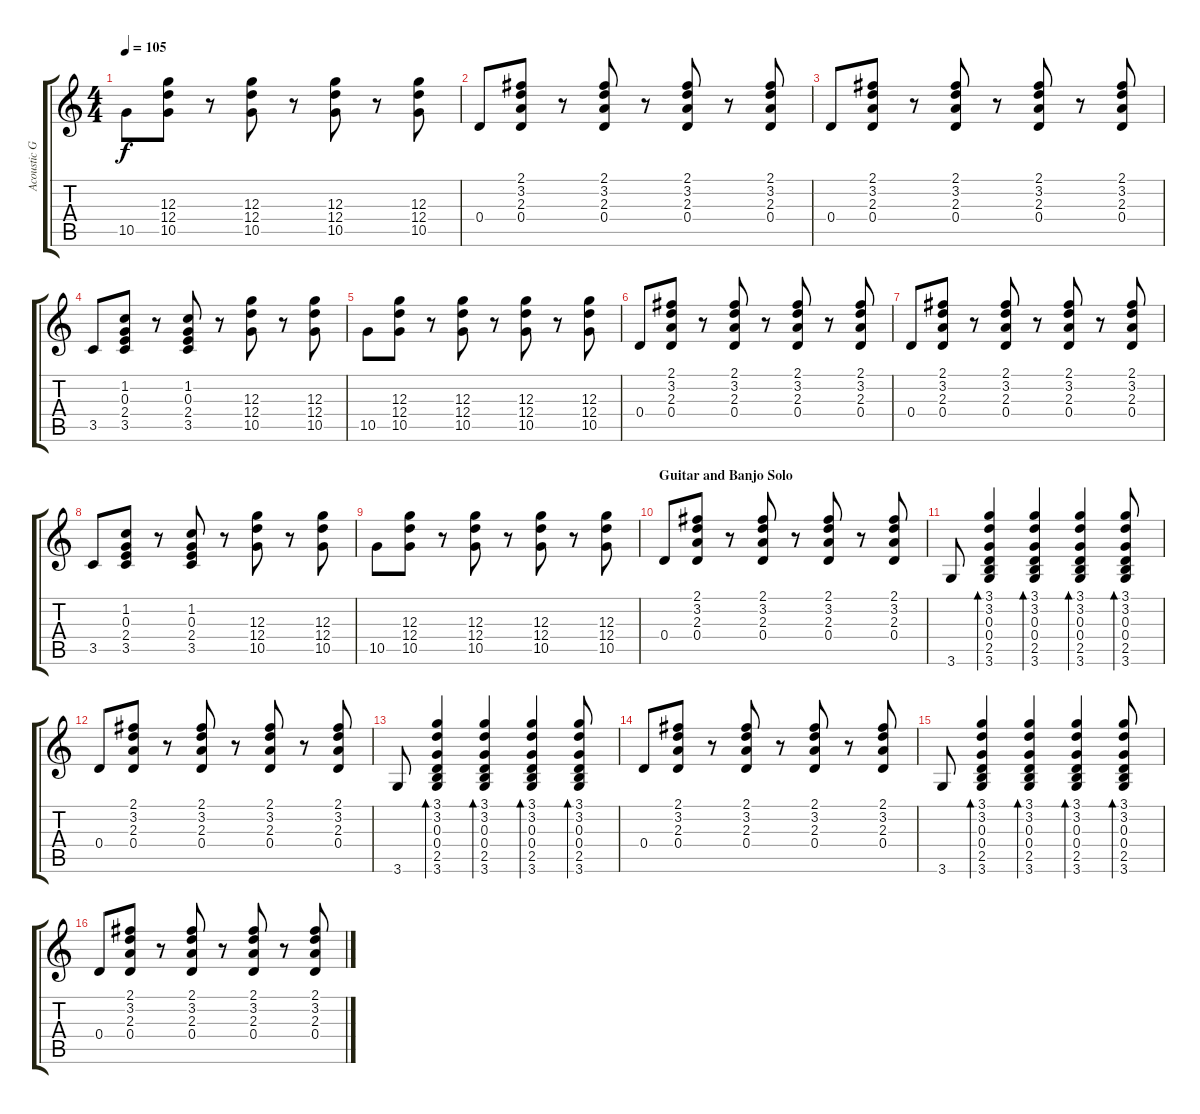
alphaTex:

\track ("Acoustic Guitar" "Acoustic G") {instrument acousticguitarsteel}
\staff {score tabs}
\tuning (E4 B3 G3 D3 A2 E2) {hide}
\ts (4 4)
\tempo 105
\clef g2
\ks c
10.5.8{dy f} (12.3 12.4 10.5).8 r.8 (12.3 12.4 10.5).8 r.8 (12.3 12.4 10.5).8 r.8 (12.3 12.4 10.5).8 |
0.4.8 (2.1 3.2 2.3 0.4).8 r.8 (2.1 3.2 2.3 0.4).8 r.8 (2.1 3.2 2.3 0.4).8 r.8 (2.1 3.2 2.3 0.4).8 |
0.4.8 (2.1 3.2 2.3 0.4).8 r.8 (2.1 3.2 2.3 0.4).8 r.8 (2.1 3.2 2.3 0.4).8 r.8 (2.1 3.2 2.3 0.4).8 |
3.5.8 (1.2 0.3 2.4 3.5).8 r.8 (1.2 0.3 2.4 3.5).8 r.8 (12.3 12.4 10.5).8 r.8 (12.3 12.4 10.5).8 |
10.5.8 (12.3 12.4 10.5).8 r.8 (12.3 12.4 10.5).8 r.8 (12.3 12.4 10.5).8 r.8 (12.3 12.4 10.5).8 |
0.4.8 (2.1 3.2 2.3 0.4).8 r.8 (2.1 3.2 2.3 0.4).8 r.8 (2.1 3.2 2.3 0.4).8 r.8 (2.1 3.2 2.3 0.4).8 |
0.4.8 (2.1 3.2 2.3 0.4).8 r.8 (2.1 3.2 2.3 0.4).8 r.8 (2.1 3.2 2.3 0.4).8 r.8 (2.1 3.2 2.3 0.4).8 |
3.5.8 (1.2 0.3 2.4 3.5).8 r.8 (1.2 0.3 2.4 3.5).8 r.8 (12.3 12.4 10.5).8 r.8 (12.3 12.4 10.5).8 |
10.5.8 (12.3 12.4 10.5).8 r.8 (12.3 12.4 10.5).8 r.8 (12.3 12.4 10.5).8 r.8 (12.3 12.4 10.5).8 |
\section ("" "Guitar and Banjo Solo")
0.4.8 (2.1 3.2 2.3 0.4).8 r.8 (2.1 3.2 2.3 0.4).8 r.8 (2.1 3.2 2.3 0.4).8 r.8 (2.1 3.2 2.3 0.4).8 |
3.6.8 (3.1 3.2 0.3 0.4 2.5 3.6).4{bd 120} (3.1 3.2 0.3 0.4 2.5 3.6).4{bd 60} (3.1 3.2 0.3 0.4 2.5 3.6).4{bd 60} (3.1 3.2 0.3 0.4 2.5 3.6).8{bd 60} |
0.4.8 (2.1 3.2 2.3 0.4).8 r.8 (2.1 3.2 2.3 0.4).8 r.8 (2.1 3.2 2.3 0.4).8 r.8 (2.1 3.2 2.3 0.4).8 |
3.6.8 (3.1 3.2 0.3 0.4 2.5 3.6).4{bd 120} (3.1 3.2 0.3 0.4 2.5 3.6).4{bd 60} (3.1 3.2 0.3 0.4 2.5 3.6).4{bd 60} (3.1 3.2 0.3 0.4 2.5 3.6).8{bd 60} |
0.4.8 (2.1 3.2 2.3 0.4).8 r.8 (2.1 3.2 2.3 0.4).8 r.8 (2.1 3.2 2.3 0.4).8 r.8 (2.1 3.2 2.3 0.4).8 |
3.6.8 (3.1 3.2 0.3 0.4 2.5 3.6).4{bd 120} (3.1 3.2 0.3 0.4 2.5 3.6).4{bd 60} (3.1 3.2 0.3 0.4 2.5 3.6).4{bd 60} (3.1 3.2 0.3 0.4 2.5 3.6).8{bd 60} |
0.4.8 (2.1 3.2 2.3 0.4).8 r.8 (2.1 3.2 2.3 0.4).8 r.8 (2.1 3.2 2.3 0.4).8 r.8 (2.1 3.2 2.3 0.4).8
